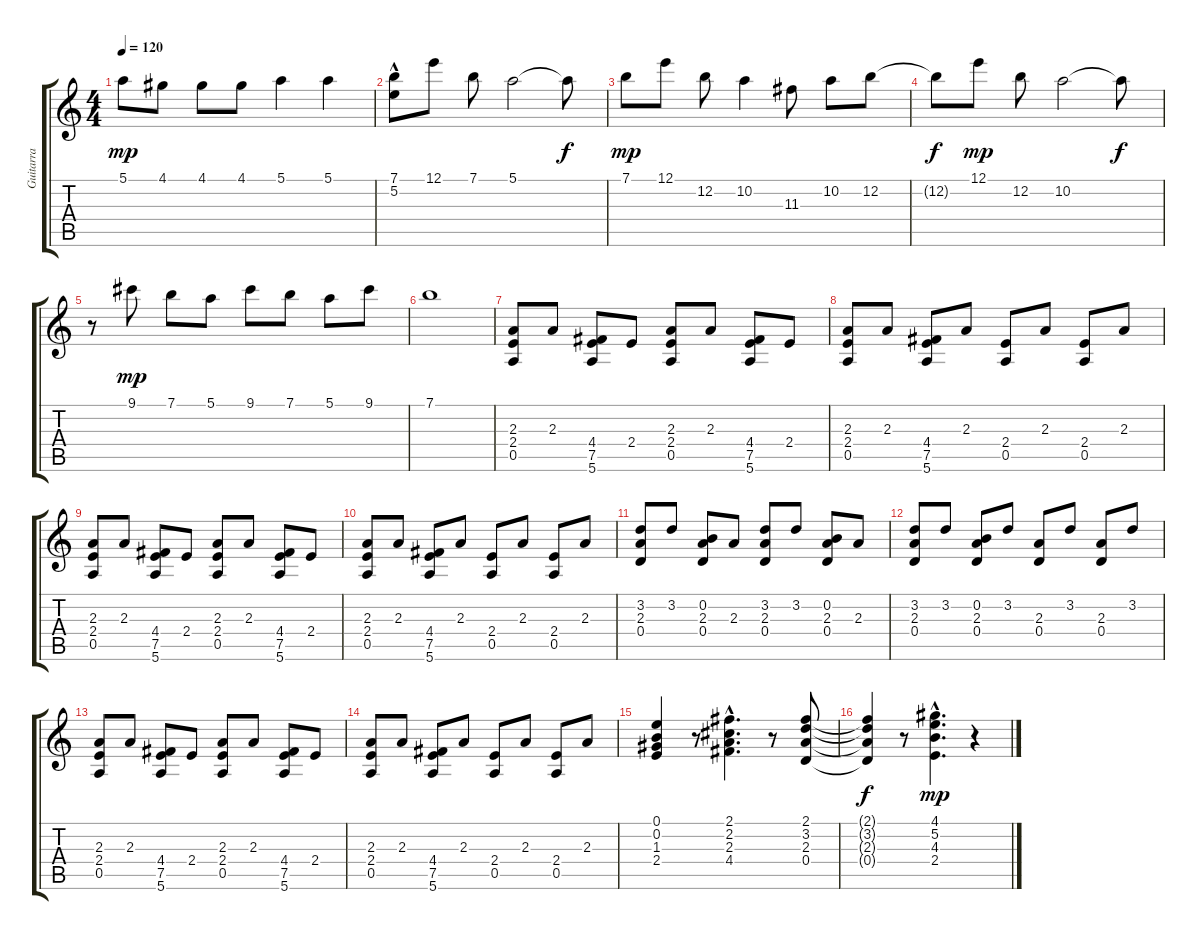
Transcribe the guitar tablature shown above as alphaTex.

\track ("Guitarra" "Guitarra") {instrument distortionguitar}
\staff {score tabs}
\tuning (E4 B3 G3 D3 A2 E2) {hide}
\ts (4 4)
\tempo 120
\clef g2
\ks c
5.1.8{dy mp} 4.1.8 4.1.8 4.1.8 5.1.4 5.1.4 |
(7.1 5.2{hac}).8 12.1.8 7.1.8 5.1.2 5.1{t}.8{dy f} |
7.1.8{dy mp} 12.1.8 12.2.8 10.2.4 11.3.8 10.2.8 12.2.8 |
12.2{t}.8{dy f} 12.1.8{dy mp} 12.2.8 10.2.2 10.2{t}.8{dy f} |
r.8 9.1.8{dy mp} 7.1.8 5.1.8 9.1.8 7.1.8 5.1.8 9.1.8 |
7.1.1 |
(2.3 2.4 0.5).8 2.3.8 (4.4 7.5 5.6).8 2.4.8 (2.3 2.4 0.5).8 2.3.8 (4.4 7.5 5.6).8 2.4.8 |
(2.3 2.4 0.5).8 2.3.8 (4.4 7.5 5.6).8 2.3.8 (2.4 0.5).8 2.3.8 (2.4 0.5).8 2.3.8 |
(2.3 2.4 0.5).8 2.3.8 (4.4 7.5 5.6).8 2.4.8 (2.3 2.4 0.5).8 2.3.8 (4.4 7.5 5.6).8 2.4.8 |
(2.3 2.4 0.5).8 2.3.8 (4.4 7.5 5.6).8 2.3.8 (2.4 0.5).8 2.3.8 (2.4 0.5).8 2.3.8 |
(3.2 2.3 0.4).8 3.2.8 (0.2 2.3 0.4).8 2.3.8 (3.2 2.3 0.4).8 3.2.8 (0.2 2.3 0.4).8 2.3.8 |
(3.2 2.3 0.4).8 3.2.8 (0.2 2.3 0.4).8 3.2.8 (2.3 0.4).8 3.2.8 (2.3 0.4).8 3.2.8 |
(2.3 2.4 0.5).8 2.3.8 (4.4 7.5 5.6).8 2.4.8 (2.3 2.4 0.5).8 2.3.8 (4.4 7.5 5.6).8 2.4.8 |
(2.3 2.4 0.5).8 2.3.8 (4.4 7.5 5.6).8 2.3.8 (2.4 0.5).8 2.3.8 (2.4 0.5).8 2.3.8 |
(0.1 0.2 1.3 2.4).4 r.8 (2.1{hac} 2.2{hac} 2.3{hac} 4.4{hac}).4{d} r.8 (2.1 3.2 2.3 0.4).8 |
(2.1{t} 3.2{t} 2.3{t} 0.4{t}).4{dy f} r.8 (4.1{hac} 5.2{hac} 4.3{hac} 2.4{hac}).4{d dy mp} r.4
